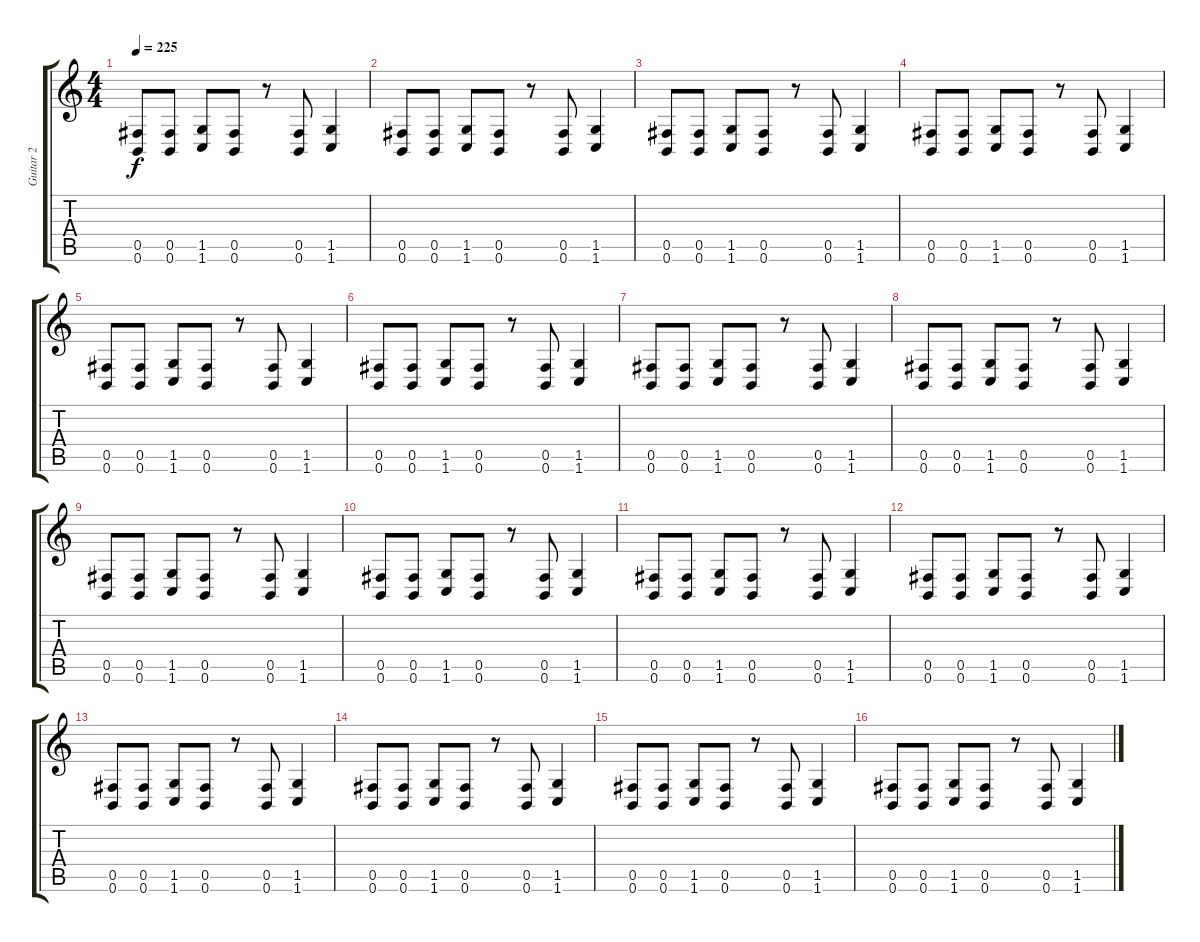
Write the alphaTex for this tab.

\track ("Guitar 2" "Guitar 2") {instrument overdrivenguitar}
\staff {score tabs}
\tuning (Db4 Ab3 E3 B2 Gb2 B1) {hide}
\ts (4 4)
\tempo 225
\clef g2
\ks c
(0.5 0.6).8{dy f} (0.5 0.6).8 (1.5 1.6).8 (0.5 0.6).8 r.8 (0.5 0.6).8 (1.5 1.6).4 |
(0.5 0.6).8 (0.5 0.6).8 (1.5 1.6).8 (0.5 0.6).8 r.8 (0.5 0.6).8 (1.5 1.6).4 |
(0.5 0.6).8 (0.5 0.6).8 (1.5 1.6).8 (0.5 0.6).8 r.8 (0.5 0.6).8 (1.5 1.6).4 |
(0.5 0.6).8 (0.5 0.6).8 (1.5 1.6).8 (0.5 0.6).8 r.8 (0.5 0.6).8 (1.5 1.6).4 |
(0.5 0.6).8 (0.5 0.6).8 (1.5 1.6).8 (0.5 0.6).8 r.8 (0.5 0.6).8 (1.5 1.6).4 |
(0.5 0.6).8 (0.5 0.6).8 (1.5 1.6).8 (0.5 0.6).8 r.8 (0.5 0.6).8 (1.5 1.6).4 |
(0.5 0.6).8 (0.5 0.6).8 (1.5 1.6).8 (0.5 0.6).8 r.8 (0.5 0.6).8 (1.5 1.6).4 |
(0.5 0.6).8 (0.5 0.6).8 (1.5 1.6).8 (0.5 0.6).8 r.8 (0.5 0.6).8 (1.5 1.6).4 |
(0.5 0.6).8 (0.5 0.6).8 (1.5 1.6).8 (0.5 0.6).8 r.8 (0.5 0.6).8 (1.5 1.6).4 |
(0.5 0.6).8 (0.5 0.6).8 (1.5 1.6).8 (0.5 0.6).8 r.8 (0.5 0.6).8 (1.5 1.6).4 |
(0.5 0.6).8 (0.5 0.6).8 (1.5 1.6).8 (0.5 0.6).8 r.8 (0.5 0.6).8 (1.5 1.6).4 |
(0.5 0.6).8 (0.5 0.6).8 (1.5 1.6).8 (0.5 0.6).8 r.8 (0.5 0.6).8 (1.5 1.6).4 |
(0.5 0.6).8 (0.5 0.6).8 (1.5 1.6).8 (0.5 0.6).8 r.8 (0.5 0.6).8 (1.5 1.6).4 |
(0.5 0.6).8 (0.5 0.6).8 (1.5 1.6).8 (0.5 0.6).8 r.8 (0.5 0.6).8 (1.5 1.6).4 |
(0.5 0.6).8 (0.5 0.6).8 (1.5 1.6).8 (0.5 0.6).8 r.8 (0.5 0.6).8 (1.5 1.6).4 |
(0.5 0.6).8 (0.5 0.6).8 (1.5 1.6).8 (0.5 0.6).8 r.8 (0.5 0.6).8 (1.5 1.6).4
